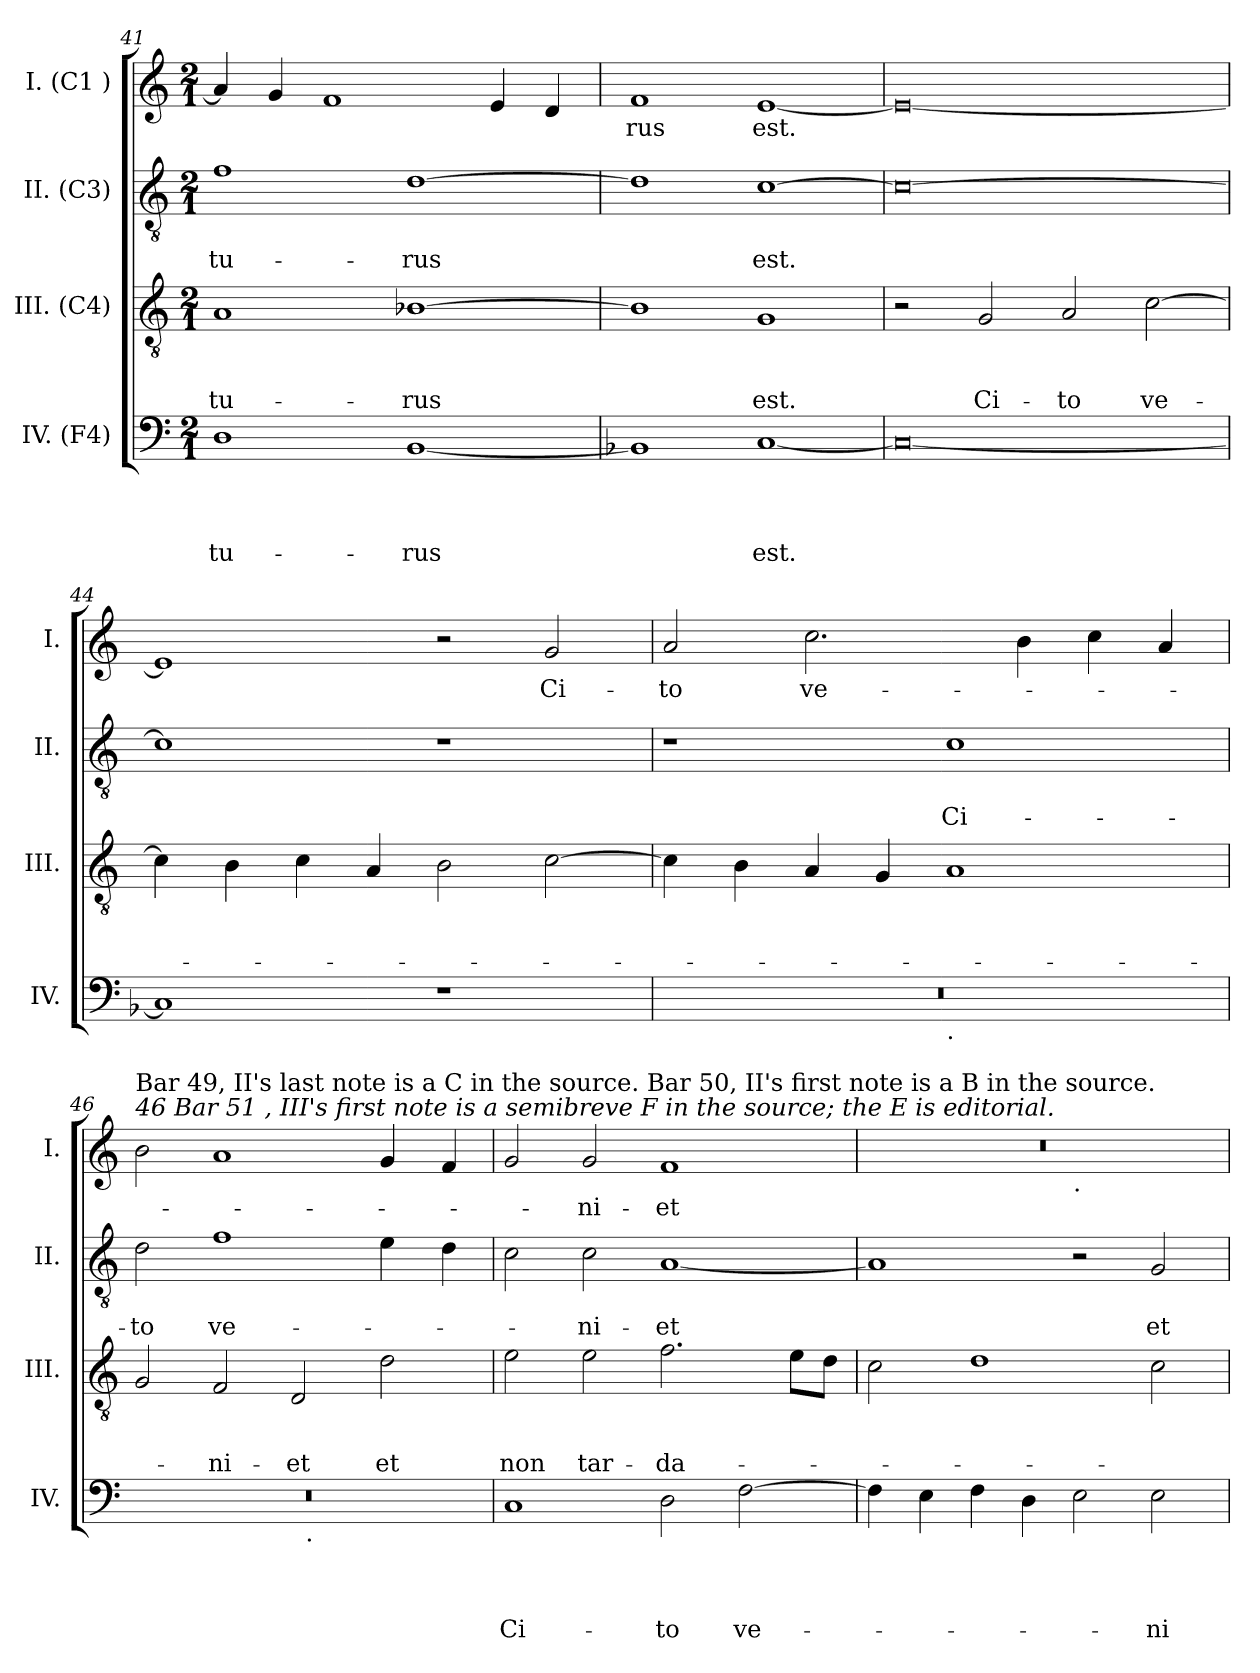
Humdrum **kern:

**kern	**text	**text	**text	**text	**kern	**text	**text	**text	**kern	**text	**text	**kern	**text
*part4	*part4	*part4	*part4	*part4	*part3	*part3	*part3	*part3	*part2	*part2	*part2	*part1	*part1
*staff4	*staff4	*staff4	*staff4	*staff4	*staff3	*staff3	*staff3	*staff3	*staff2	*staff2	*staff2	*staff1	*staff1
*I"IV. (F4)	*	*	*	*	*I"III. (C4)	*	*	*	*I"II. (C3)	*	*	*I"I. (C1 )	*
*I'IV.	*	*	*	*	*I'III.	*	*	*	*I'II.	*	*	*I'I.	*
!!LO:PB:g=z
*clefF4	*	*	*	*	*clefGv2	*	*	*	*clefGv2	*	*	*clefG2	*
*k[]	*	*	*	*	*k[]	*	*	*	*k[]	*	*	*k[]	*
*C:	*	*	*	*	*C:	*	*	*	*C:	*	*	*C:	*
*M2/1	*	*	*	*	*M2/1	*	*	*	*M2/1	*	*	*M2/1	*
=41	=41	=41	=41	=41	=41	=41	=41	=41	=41	=41	=41	=41	=41
!	!	!	!	!LO:LY:b	!	!	!	!LO:LY:b	!	!	!LO:LY:b	!	!
1D	.	.	.	-tu-	1A	.	.	-tu-	1f	.	-tu-	4a/]	.
.	.	.	.	.	.	.	.	.	.	.	.	4g/	.
.	.	.	.	.	.	.	.	.	.	.	.	1f	.
!	!	!	!	!LO:LY:b	!	!	!	!LO:LY:b	!	!	!LO:LY:b	!	!
[<1BB	.	.	.	-rus	[>1B-X	.	.	-rus	[>1d	.	-rus	.	.
.	.	.	.	.	.	.	.	.	.	.	.	4e/	.
.	.	.	.	.	.	.	.	.	.	.	.	4d/	.
=42	=42	=42	=42	=42	=42	=42	=42	=42	=42	=42	=42	=42	=42
*k[b-]	*	*	*	*	*	*	*	*	*	*	*	*	*
*F:	*	*	*	*	*	*	*	*	*	*	*	*	*
!	!	!	!	!	!	!	!	!	!	!	!	!	!LO:LY:b
1BBn]	.	.	.	.	1B-]	.	.	.	1d]	.	.	1f	-rus
!	!	!	!	!LO:LY:b	!	!	!	!LO:LY:b	!	!	!LO:LY:b	!	!LO:LY:b
[<1C	.	.	.	est.	1G	.	.	est.	[>1c	.	est.	[<1e	est.
=43	=43	=43	=43	=43	=43	=43	=43	=43	=43	=43	=43	=43	=43
0C_	.	.	.	.	2r	.	.	.	0c_	.	.	0e_	.
!	!	!	!	!	!	!	!	!LO:LY:b	!	!	!	!	!
.	.	.	.	.	2G/	.	.	Ci-	.	.	.	.	.
!	!	!	!	!	!	!	!	!LO:LY:b	!	!	!	!	!
.	.	.	.	.	2A/	.	.	-to	.	.	.	.	.
!	!	!	!	!	!	!	!	!LO:LY:b	!	!	!	!	!
.	.	.	.	.	[>2c\	.	.	ve-	.	.	.	.	.
=44	=44	=44	=44	=44	=44	=44	=44	=44	=44	=44	=44	=44	=44
1C]	.	.	.	.	4c\]	.	.	.	1c]	.	.	1e]	.
.	.	.	.	.	4B\	.	.	.	.	.	.	.	.
.	.	.	.	.	4c\	.	.	.	.	.	.	.	.
.	.	.	.	.	4A/	.	.	.	.	.	.	.	.
1r	.	.	.	.	2B\	.	.	.	1r	.	.	2r	.
!	!	!	!	!	!	!	!	!	!	!	!	!	!LO:LY:b
.	.	.	.	.	[>2c\	.	.	.	.	.	.	2g/	Ci-
=45	=45	=45	=45	=45	=45	=45	=45	=45	=45	=45	=45	=45	=45
!	!	!	!	!	!	!	!	!	!	!	!	!	!LO:LY:b
*^	*	*	*	*	*	*	*	*	*	*	*	*	*
0r	1ryy	.	.	.	.	4c\]	.	.	.	1r	.	.	2a/	-to
.	.	.	.	.	.	4B\	.	.	.	.	.	.	.	.
!	!	!	!	!	!	!	!	!	!	!	!	!	!	!LO:LY:b
.	.	.	.	.	.	4A/	.	.	.	.	.	.	2.cc\	ve-
.	.	.	.	.	.	4G/	.	.	.	.	.	.	.	.
!	!LO:TX:b:t=.	!	!	!	!	!	!	!	!	!	!	!	!	!
!	!	!	!	!	!	!	!	!	!	!	!	!LO:LY:b	!	!
.	1ryy	.	.	.	.	1A	.	.	.	1c	.	Ci-	.	.
.	.	.	.	.	.	.	.	.	.	.	.	.	4b\	.
.	.	.	.	.	.	.	.	.	.	.	.	.	4cc\	.
.	.	.	.	.	.	.	.	.	.	.	.	.	4a</	.
!!LO:LB:g=z
=46	=46	=46	=46	=46	=46	=46	=46	=46	=46	=46	=46	=46	=46	=46
*k[]	*	*	*	*	*	*	*	*	*	*	*	*	*	*
*C:	*	*	*	*	*	*	*	*	*	*	*	*	*	*
!	!	!	!	!	!	!	!	!	!	!	!	!	!LO:TX:a:i:t=46 Bar 51 , III's first note is a semibreve F in the source; the E is editorial.	!
!	!	!	!	!	!	!	!	!	!	!	!	!	!LO:TX:a:t=Bar 49, II's last note is a C in the source. Bar 50, II's first note is a B in the source.	!
!	!	!	!	!	!	!	!	!	!	!	!	!LO:LY:b	!	!
0r	1ryy	.	.	.	.	2G/	.	.	.	2d\	.	-to	2b\	.
!	!	!	!	!	!	!	!	!	!LO:LY:b	!	!	!LO:LY:b	!	!
.	.	.	.	.	.	2F/	.	.	-ni-	1f	.	ve-	1a	.
!	!	!	!	!	!	!	!	!	!LO:LY:b	!	!	!	!	!
.	32ryy	.	.	.	.	2D/	.	.	-et	.	.	.	.	.
!	!LO:TX:b:t=.	!	!	!	!	!	!	!	!	!	!	!	!	!
.	2ryy	.	.	.	.	.	.	.	.	.	.	.	.	.
!	!	!	!	!	!	!	!	!	!LO:LY:b	!	!	!	!	!
.	.	.	.	.	.	2d\	.	.	et	4e\	.	.	4g/	.
.	4...ryy	.	.	.	.	.	.	.	.	.	.	.	.	.
.	.	.	.	.	.	.	.	.	.	4d\	.	.	4f/	.
=47	=47	=47	=47	=47	=47	=47	=47	=47	=47	=47	=47	=47	=47	=47
!	!	!	!	!	!LO:LY:b	!	!	!	!LO:LY:b	!	!	!	!	!
*v	*v	*	*	*	*	*	*	*	*	*	*	*	*	*
1C	.	.	.	Ci-	2e\	.	.	non	2c\	.	.	2g/	.
!	!	!	!	!	!	!	!	!LO:LY:b	!	!	!LO:LY:b	!	!LO:LY:b
.	.	.	.	.	2e\	.	.	tar-	2c\	.	-ni-	2g/	-ni-
!	!	!	!	!LO:LY:b	!	!	!	!LO:LY:b	!	!	!LO:LY:b	!	!LO:LY:b
2D\	.	.	.	-to	2.f\	.	.	-da-	[<1A	.	-et	1f	-et
!	!	!	!	!LO:LY:b	!	!	!	!	!	!	!	!	!
[>2F\	.	.	.	ve-	.	.	.	.	.	.	.	.	.
.	.	.	.	.	8e\L	.	.	.	.	.	.	.	.
.	.	.	.	.	8d\J	.	.	.	.	.	.	.	.
=48	=48	=48	=48	=48	=48	=48	=48	=48	=48	=48	=48	=48	=48
*	*	*	*	*	*	*	*	*	*	*	*	*^	*
4F\]	.	.	.	.	2c\	.	.	.	1A]	.	.	0r	1ryy	.
4E\	.	.	.	.	.	.	.	.	.	.	.	.	.	.
4F\	.	.	.	.	1d	.	.	.	.	.	.	.	.	.
4D\	.	.	.	.	.	.	.	.	.	.	.	.	.	.
!	!	!	!	!	!	!	!	!	!	!	!	!	!LO:TX:b:t=.	!
2E\	.	.	.	.	.	.	.	.	2r	.	.	.	1ryy	.
!	!	!	!	!LO:LY:b	!	!	!	!	!	!	!LO:LY:b	!	!	!
2E\	.	.	.	-ni-	2c\	.	.	.	2G/	.	et	.	.	.
*	*	*	*	*	*	*	*	*	*	*	*	*v	*v	*
=	=	=	=	=	=	=	=	=	=	=	=	=	=
*-	*-	*-	*-	*-	*-	*-	*-	*-	*-	*-	*-	*-	*-
